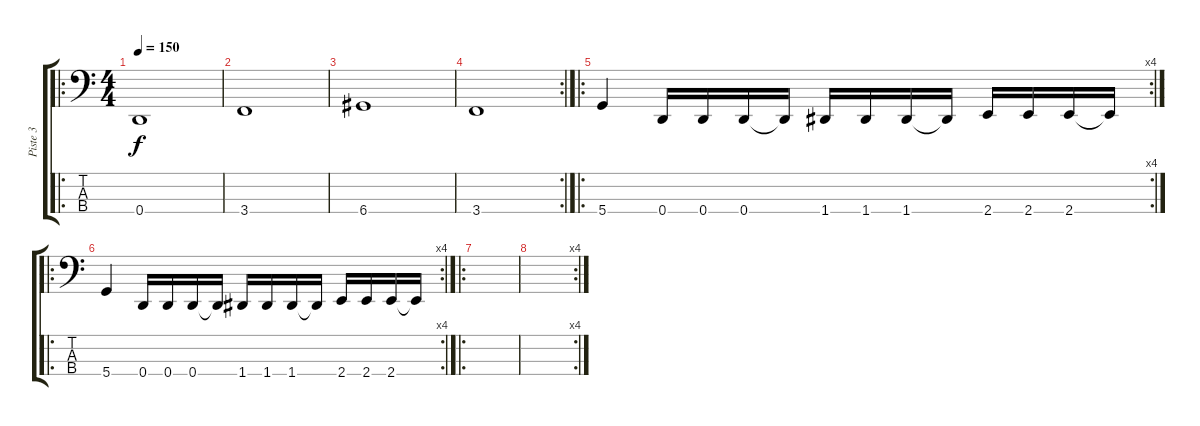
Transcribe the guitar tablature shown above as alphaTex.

\track ("Piste 3" "Piste 3") {instrument electricbasspick}
\staff {score tabs}
\tuning (G2 D2 A1 D1) {hide}
\ro
\ts (4 4)
\tempo 150
\clef f4
\ks c
0.4.1{dy f} |
3.4.1 |
6.4.1 |
\rc 2
3.4.1 |
\ro
\rc 4
5.4.4 0.4.16 0.4.16 0.4.16 0.4{t}.16 1.4.16 1.4.16 1.4.16 1.4{t}.16 2.4.16 2.4.16 2.4.16 2.4{t}.16 |
\ro
\rc 4
5.4.4 0.4.16 0.4.16 0.4.16 0.4{t}.16 1.4.16 1.4.16 1.4.16 1.4{t}.16 2.4.16 2.4.16 2.4.16 2.4{t}.16 |
\ro
|
\rc 4
